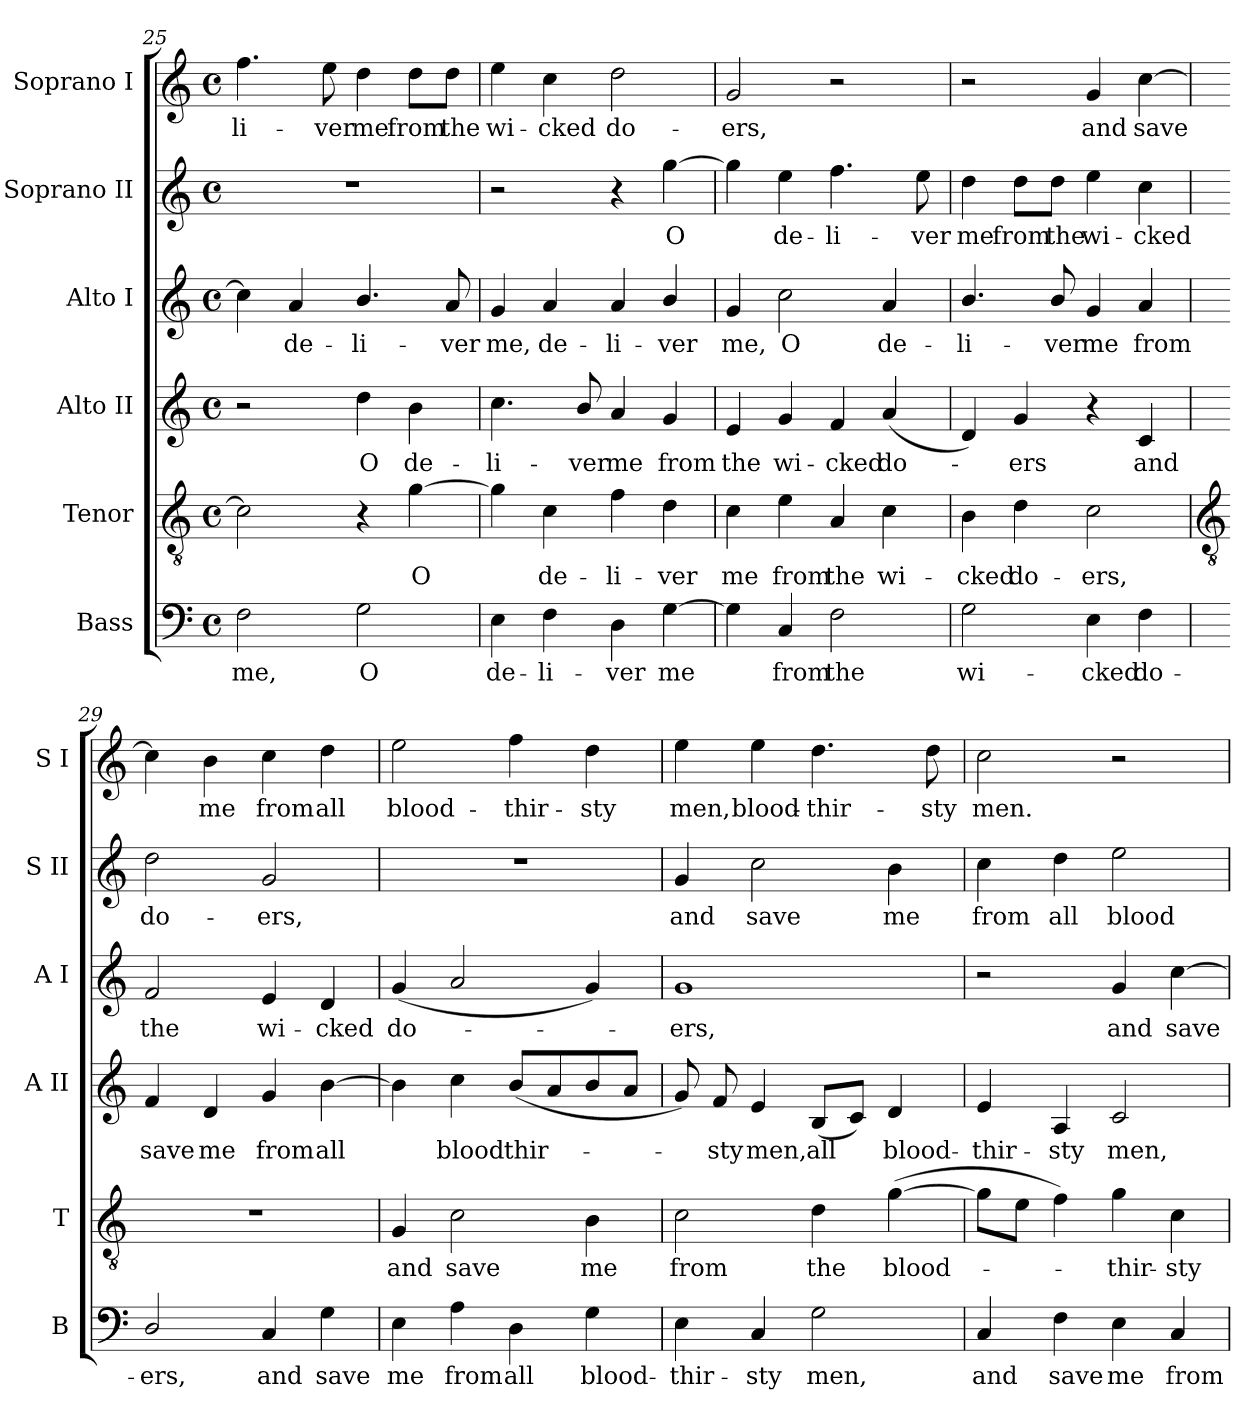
**kern	**text	**kern	**text	**kern	**text	**kern	**text	**kern	**text	**kern	**text
*part6	*part6	*part5	*part5	*part4	*part4	*part3	*part3	*part2	*part2	*part1	*part1
*staff6	*staff6	*staff5	*staff5	*staff4	*staff4	*staff3	*staff3	*staff2	*staff2	*staff1	*staff1
*I"Bass	*	*I"Tenor	*	*I"Alto II	*	*I"Alto I	*	*I"Soprano II	*	*I"Soprano I	*
*I'B	*	*I'T	*	*I'A II	*	*I'A I	*	*I'S II	*	*I'S I	*
!!LO:LB:g=z
*clefF4	*	*clefGv2	*	*clefG2	*	*clefG2	*	*clefG2	*	*clefG2	*
*k[]	*	*k[]	*	*k[]	*	*k[]	*	*k[]	*	*k[]	*
*C:	*	*C:	*	*C:	*	*C:	*	*C:	*	*C:	*
*M4/4	*	*M4/4	*	*M4/4	*	*M4/4	*	*M4/4	*	*M4/4	*
*met(c)	*	*met(c)	*	*met(c)	*	*met(c)	*	*met(c)	*	*met(c)	*
=25	=25	=25	=25	=25	=25	=25	=25	=25	=25	=25	=25
!	!LO:LY:b	!	!	!	!	!	!	!	!	!	!LO:LY:b
2F	me,	2c]	.	2r	.	4cc]	.	1r	.	4.ff	-li-
!	!	!	!	!	!	!	!LO:LY:b	!	!	!	!
.	.	.	.	.	.	4a	de-	.	.	.	.
!	!	!	!	!	!	!	!	!	!	!	!LO:LY:b
.	.	.	.	.	.	.	.	.	.	8ee	-ver
!	!LO:LY:b	!	!	!	!LO:LY:b	!	!LO:LY:b	!	!	!	!LO:LY:b
2G	O	4r	.	4dd	O	4.b/	-li-	.	.	4dd	me
!	!	!	!LO:LY:b	!	!LO:LY:b	!	!	!	!	!	!LO:LY:b
.	.	[4g	O	4b	de-	.	.	.	.	8dd\L	from
!	!	!	!	!	!	!	!LO:LY:b	!	!	!	!LO:LY:b
.	.	.	.	.	.	8a	-ver	.	.	8dd\J	the
=26	=26	=26	=26	=26	=26	=26	=26	=26	=26	=26	=26
!	!LO:LY:b	!	!	!	!LO:LY:b	!	!LO:LY:b	!	!	!	!LO:LY:b
4E	de-	4g]	.	4.cc	-li-	4g	me,	2r	.	4ee	wi-
!	!LO:LY:b	!	!LO:LY:b	!	!	!	!LO:LY:b	!	!	!	!LO:LY:b
4F	-li-	4c	de-	.	.	4a	de-	.	.	4cc	-cked
!	!	!	!	!	!LO:LY:b	!	!	!	!	!	!
.	.	.	.	8b/	-ver	.	.	.	.	.	.
!	!LO:LY:b	!	!LO:LY:b	!	!LO:LY:b	!	!LO:LY:b	!	!	!	!LO:LY:b
4D	-ver	4f	-li-	4a	me	4a	-li-	4r	.	2dd	do-
!	!LO:LY:b	!	!LO:LY:b	!	!LO:LY:b	!	!LO:LY:b	!	!LO:LY:b	!	!
[4G	me	4d	-ver	4g	from	4b/	-ver	[4gg	O	.	.
=27	=27	=27	=27	=27	=27	=27	=27	=27	=27	=27	=27
!	!	!	!LO:LY:b	!	!LO:LY:b	!	!LO:LY:b	!	!	!	!LO:LY:b
4G]	.	4c	me	4e	the	4g	me,	4gg]	.	2g	-ers,
!	!LO:LY:b	!	!LO:LY:b	!	!LO:LY:b	!	!LO:LY:b	!	!LO:LY:b	!	!
4C	from	4e	from	4g	wi-	2cc	O	4ee	de-	.	.
!	!LO:LY:b	!	!LO:LY:b	!	!LO:LY:b	!	!	!	!LO:LY:b	!	!
2F	the	4A	the	4f	-cked	.	.	4.ff	-li-	2r	.
!	!	!	!LO:LY:b	!	!LO:LY:b	!	!LO:LY:b	!	!	!	!
.	.	4c	wi-	(<4a	do-	4a	de-	.	.	.	.
!	!	!	!	!	!	!	!	!	!LO:LY:b	!	!
.	.	.	.	.	.	.	.	8ee	-ver	.	.
=28	=28	=28	=28	=28	=28	=28	=28	=28	=28	=28	=28
!	!LO:LY:b	!	!LO:LY:b	!	!	!	!LO:LY:b	!	!LO:LY:b	!	!
2G	wi-	4B	-cked	4d)	.	4.b/	-li-	4dd	me	2r	.
!	!	!	!LO:LY:b	!	!LO:LY:b	!	!	!	!LO:LY:b	!	!
.	.	4d	do-	4g	ers	.	.	8dd\L	from	.	.
!	!	!	!	!	!	!	!LO:LY:b	!	!LO:LY:b	!	!
.	.	.	.	.	.	8b/	-ver	8dd\J	the	.	.
!	!LO:LY:b	!	!LO:LY:b	!	!	!	!LO:LY:b	!	!LO:LY:b	!	!LO:LY:b
4E	-cked	2c	-ers,	4r	.	4g	me	4ee	wi-	4g	and
!	!LO:LY:b	!	!	!	!LO:LY:b	!	!LO:LY:b	!	!LO:LY:b	!	!LO:LY:b
4F	do-	.	.	4c	and	4a	from	4cc	-cked	[4cc	save
!!LO:LB:g=z
=29	=29	=29	=29	=29	=29	=29	=29	=29	=29	=29	=29
*	*	*clefGv2	*	*	*	*	*	*	*	*	*
!	!LO:LY:b	!	!	!	!LO:LY:b	!	!LO:LY:b	!	!LO:LY:b	!	!
2D/	-ers,	1r	.	4f	save	2f	the	2dd	do-	4cc]	.
!	!	!	!	!	!LO:LY:b	!	!	!	!	!	!LO:LY:b
.	.	.	.	4d	me	.	.	.	.	4b	me
!	!LO:LY:b	!	!	!	!LO:LY:b	!	!LO:LY:b	!	!LO:LY:b	!	!LO:LY:b
4C	and	.	.	4g	from	4e	wi-	2g	-ers,	4cc	from
!	!LO:LY:b	!	!	!	!LO:LY:b	!	!LO:LY:b	!	!	!	!LO:LY:b
4G	save	.	.	[4b	all	4d	-cked	.	.	4dd	all
=30	=30	=30	=30	=30	=30	=30	=30	=30	=30	=30	=30
!	!LO:LY:b	!	!LO:LY:b	!	!	!	!LO:LY:b	!	!	!	!LO:LY:b
4E	me	4G	and	4b]	.	(<4g	do-	1r	.	2ee	blood-
!	!LO:LY:b	!	!LO:LY:b	!	!LO:LY:b	!	!	!	!	!	!
4A	from	2c	save	4cc	blood	2a	.	.	.	.	.
!	!LO:LY:b	!	!	!	!LO:LY:b	!	!	!	!	!	!LO:LY:b
4D	all	.	.	(<8bL	thir-	.	.	.	.	4ff	-thir-
.	.	.	.	8a	.	.	.	.	.	.	.
!	!LO:LY:b	!	!LO:LY:b	!	!	!	!	!	!	!	!LO:LY:b
4G	blood-	4B	me	8b	.	4g)	.	.	.	4dd	-sty
.	.	.	.	8aJ	.	.	.	.	.	.	.
=31	=31	=31	=31	=31	=31	=31	=31	=31	=31	=31	=31
!	!LO:LY:b	!	!LO:LY:b	!	!	!	!LO:LY:b	!	!LO:LY:b	!	!LO:LY:b
4E	-thir-	2c	from	8g)	.	1g	ers,	4g	and	4ee	men,
!	!	!	!	!	!LO:LY:b	!	!	!	!	!	!
.	.	.	.	8f	sty	.	.	.	.	.	.
!	!LO:LY:b	!	!	!	!LO:LY:b	!	!	!	!LO:LY:b	!	!LO:LY:b
4C	-sty	.	.	4e	men,	.	.	2cc	save	4ee	blood-
!	!LO:LY:b	!	!LO:LY:b	!	!LO:LY:b	!	!	!	!	!	!LO:LY:b
2G	men,	4d	the	(<8BL	all	.	.	.	.	4.dd	-thir-
.	.	.	.	8cJ)	.	.	.	.	.	.	.
!	!	!	!LO:LY:b	!	!LO:LY:b	!	!	!	!LO:LY:b	!	!
.	.	(>[4g	blood-	4d	blood-	.	.	4b	me	.	.
!	!	!	!	!	!	!	!	!	!	!	!LO:LY:b
.	.	.	.	.	.	.	.	.	.	8dd	-sty
=32	=32	=32	=32	=32	=32	=32	=32	=32	=32	=32	=32
!	!LO:LY:b	!	!	!	!LO:LY:b	!	!	!	!LO:LY:b	!	!LO:LY:b
4C	and	8gL]	.	4e	-thir-	2r	.	4cc	from	2cc	men.
.	.	8eJ	.	.	.	.	.	.	.	.	.
!	!LO:LY:b	!	!	!	!LO:LY:b	!	!	!	!LO:LY:b	!	!
4F	save	4f)	.	4A	-sty	.	.	4dd	all	.	.
!	!LO:LY:b	!	!LO:LY:b	!	!LO:LY:b	!	!LO:LY:b	!	!LO:LY:b	!	!
4E	me	4g	thir-	2c	men,	4g	and	2ee	blood-	2r	.
!	!LO:LY:b	!	!LO:LY:b	!	!	!	!LO:LY:b	!	!	!	!
4C	from	4c	-sty	.	.	[4cc	save	.	.	.	.
=	=	=	=	=	=	=	=	=	=	=	=
*-	*-	*-	*-	*-	*-	*-	*-	*-	*-	*-	*-
